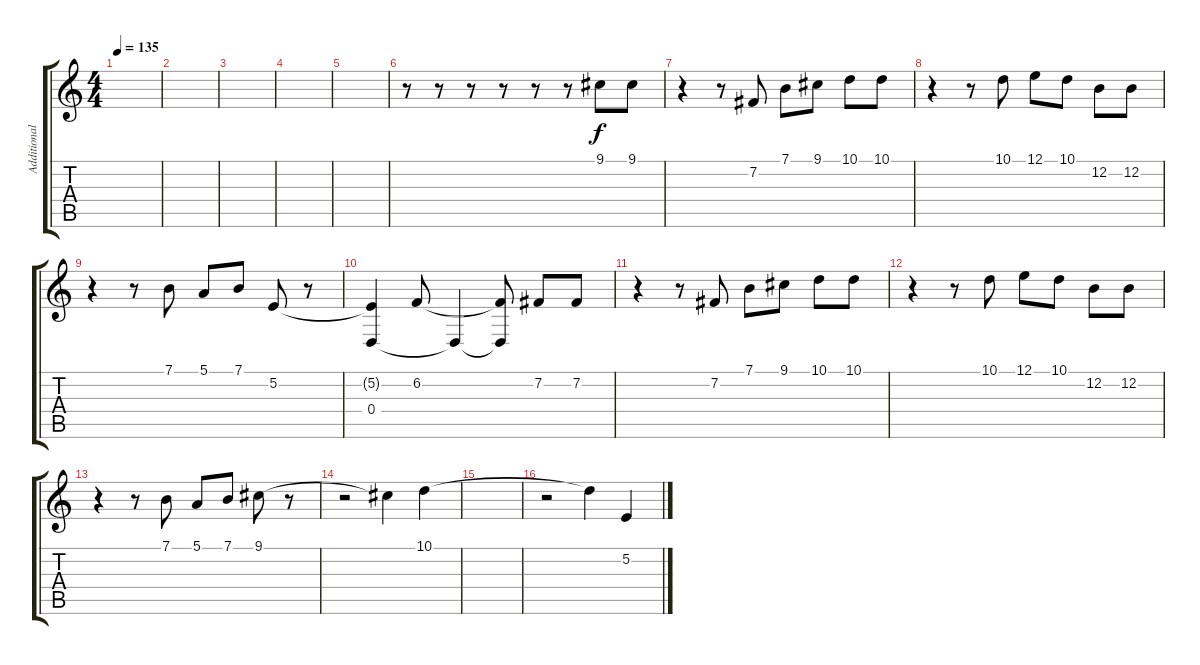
\track ("Additional Musician" "Additional") {instrument trumpet}
\staff {score tabs}
\tuning (E4 B3 G3 D3 A2 E2) {hide}
\ts (4 4)
\tempo 135
\clef g2
\ks c
|
|
|
|
|
r.8 r.8 r.8 r.8 r.8 r.8 9.1.8 9.1.8 |
r.4 r.8 7.2.8 7.1.8 9.1.8 10.1.8 10.1.8 |
r.4 r.8 10.1.8 12.1.8 10.1.8 12.2.8 12.2.8 |
r.4 r.8 7.1.8 5.1.8 7.1.8 5.2.8 r.8 |
(5.2{t} 0.4).4 6.2.8 0.4{t}.4 (6.2{t} 0.4{t}).8 7.2.8 7.2.8 |
r.4 r.8 7.2.8 7.1.8 9.1.8 10.1.8 10.1.8 |
r.4 r.8 10.1.8 12.1.8 10.1.8 12.2.8 12.2.8 |
r.4 r.8 7.1.8 5.1.8 7.1.8 9.1.8 r.8 |
r.2 9.1{t}.4 10.1.4 |
|
r.2 10.1{t}.4 5.2.4
